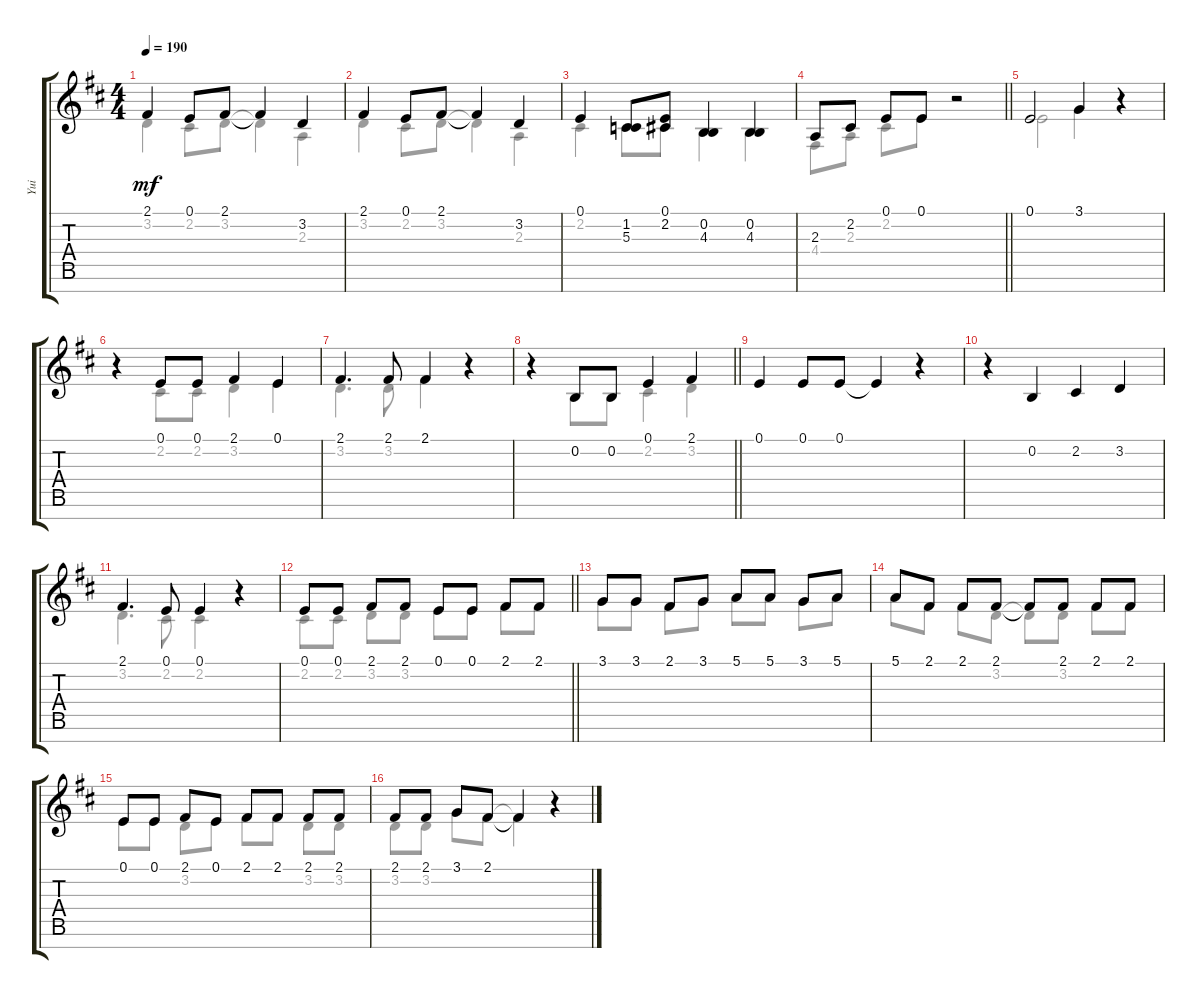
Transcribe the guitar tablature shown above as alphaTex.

\track ("Yui" "Yui") {instrument flute}
\staff {score tabs}
\tuning (E4 B3 G3 D3 A2 E2 B1) {hide}
\voice
\ts (4 4)
\tempo 190
\clef g2
\ks d
2.1.4{dy mf} 0.1.8 2.1.8 2.1{t}.4 3.2.4 |
2.1.4 0.1.8 2.1.8 2.1{t}.4 3.2.4 |
0.1.4 (1.2 5.3).8 (0.1 2.2).8 (0.2 4.3).4 (0.2 4.3).4 |
\barLineRight lightlight
2.3.8 2.2.8 0.1.8 0.1.8 r.2 |
\section ("" "")
0.1.2 3.1.4 r.4 |
r.4 0.1.8 0.1.8 2.1.4 0.1.4 |
2.1.4{d} 2.1.8 2.1.4 r.4 |
\barLineRight lightlight
r.4 0.2.8 0.2.8 0.1.4 2.1.4 |
\section ("" "")
0.1.4 0.1.8 0.1.8 0.1{t}.4 r.4 |
r.4 0.2.4 2.2.4 3.2.4 |
2.1.4{d} 0.1.8 0.1.4 r.4 |
\barLineRight lightlight
0.1.8 0.1.8 2.1.8 2.1.8 0.1.8 0.1.8 2.1.8 2.1.8 |
\section ("" "")
3.1.8 3.1.8 2.1.8 3.1.8 5.1.8 5.1.8 3.1.8 5.1.8 |
5.1.8 2.1.8 2.1.8 2.1.8 2.1{t}.8 2.1.8 2.1.8 2.1.8 |
0.1.8 0.1.8 2.1.8 0.1.8 2.1.8 2.1.8 2.1.8 2.1.8 |
2.1.8 2.1.8 3.1.8 2.1.8 2.1{t}.4 r.4
\voice
\clef g2
\ottava regular
\simile none
\ks d
3.2.4{dy mf} 2.2.8 3.2.8 3.2{t}.4 2.3.4 |
3.2.4 2.2.8 3.2.8 3.2{t}.4 2.3.4 |
2.2.4 1.2.8 2.2.8 0.2.4 0.2.4 |
\barLineRight lightlight
4.4.8 2.3.8 2.2.8 0.1.8 r.2 |
0.1.2 3.1.4 r.4 |
r.4 2.2.8 2.2.8 3.2.4 0.1.4 |
3.2.4{d} 3.2.8 2.1.4 r.4 |
\barLineRight lightlight
r.4 0.2.8 0.2.8 2.2.4 3.2.4 |
|
|
3.2.4{d} 2.2.8 2.2.4 r.4 |
\barLineRight lightlight
2.2.8 2.2.8 3.2.8 3.2.8 0.1.8 0.1.8 2.1.8 2.1.8 |
3.1.8 3.1.8 2.1.8 3.1.8 5.1.8 5.1.8 3.1.8 5.1.8 |
5.1.8 2.1.8 2.1.8 3.2.8 3.2{t}.8 3.2.8 2.1.8 2.1.8 |
0.1.8 0.1.8 3.2.8 0.1.8 2.1.8 2.1.8 3.2.8 3.2.8 |
3.2.8 3.2.8 3.1.8 2.1.8 2.1{t}.4 r.4
